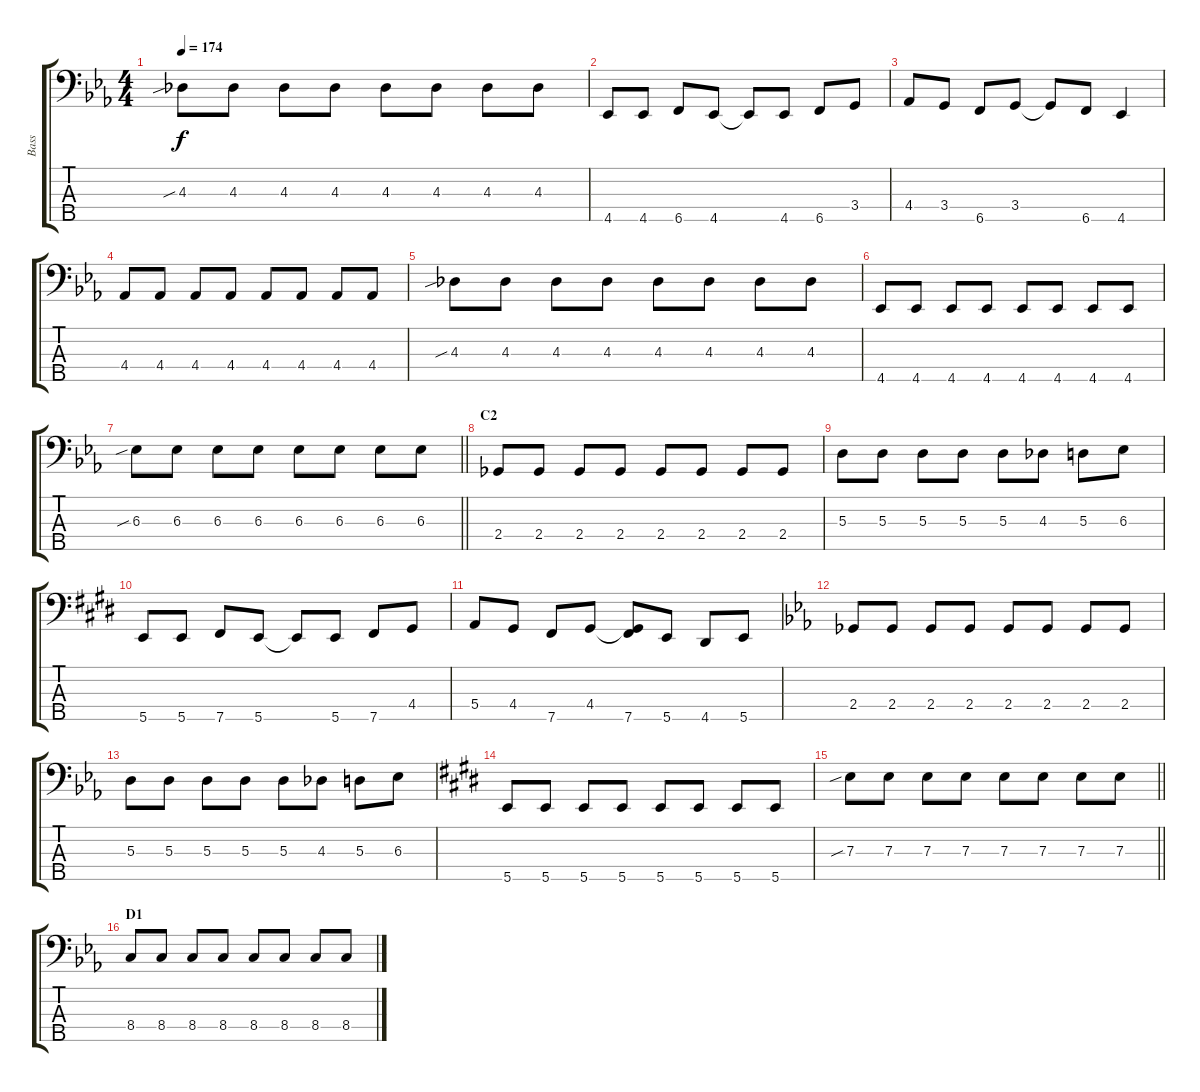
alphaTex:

\track ("Bass" "Bass") {instrument electricbassfinger}
\staff {score tabs}
\tuning (G2 D2 A1 E1 B0) {hide}
\ts (4 4)
\tempo 174
\clef f4
\ks eb
4.3{sib}.8{dy f} 4.3.8 4.3.8 4.3.8 4.3.8 4.3.8 4.3.8 4.3.8 |
4.5.8 4.5.8 6.5.8 4.5.8 4.5{t}.8 4.5.8 6.5.8 3.4.8 |
4.4.8 3.4.8 6.5.8 3.4.8 3.4{t}.8 6.5.8 4.5.4 |
4.4.8 4.4.8 4.4.8 4.4.8 4.4.8 4.4.8 4.4.8 4.4.8 |
4.3{sib}.8 4.3.8 4.3.8 4.3.8 4.3.8 4.3.8 4.3.8 4.3.8 |
4.5.8 4.5.8 4.5.8 4.5.8 4.5.8 4.5.8 4.5.8 4.5.8 |
\barLineRight lightlight
6.3{sib}.8 6.3.8 6.3.8 6.3.8 6.3.8 6.3.8 6.3.8 6.3.8 |
\section ("" "C2")
2.4.8 2.4.8 2.4.8 2.4.8 2.4.8 2.4.8 2.4.8 2.4.8 |
5.3.8 5.3.8 5.3.8 5.3.8 5.3.8 4.3.8 5.3.8 6.3.8 |
\ks e
5.5.8 5.5.8 7.5.8 5.5.8 5.5{t}.8 5.5.8 7.5.8 4.4.8 |
5.4.8 4.4.8 7.5.8 4.4.8 (4.4{t} 7.5).8 5.5.8 4.5.8 5.5.8 |
\ks eb
2.4.8 2.4.8 2.4.8 2.4.8 2.4.8 2.4.8 2.4.8 2.4.8 |
5.3.8 5.3.8 5.3.8 5.3.8 5.3.8 4.3.8 5.3.8 6.3.8 |
\ks e
5.5.8 5.5.8 5.5.8 5.5.8 5.5.8 5.5.8 5.5.8 5.5.8 |
\barLineRight lightlight
7.3{sib}.8 7.3.8 7.3.8 7.3.8 7.3.8 7.3.8 7.3.8 7.3.8 |
\section ("" "D1")
\ks eb
8.4.8 8.4.8 8.4.8 8.4.8 8.4.8 8.4.8 8.4.8 8.4.8
